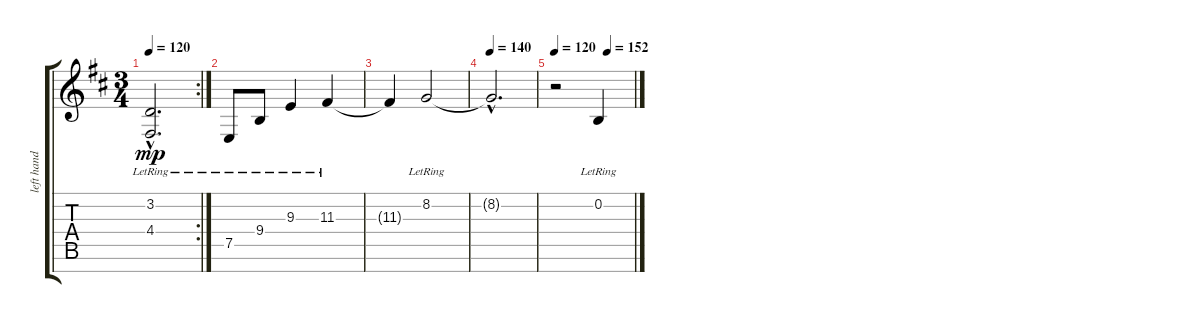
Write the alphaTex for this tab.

\track ("left hand (lower)" "left hand ") {instrument acousticgrandpiano}
\staff {score tabs}
\tuning (E4 B3 G3 D3 A2 E2 B1) {hide}
\rc 2
\ts (3 4)
\tempo 120
\clef g2
\ks d
(3.2{hac lr} 4.4{hac lr}).2{d dy mp} |
7.5{lr}.8 9.4{lr}.8 9.3{lr}.4 11.3{lr}.4 |
11.3{t}.4 8.2{lr}.2 |
\tempo 140
8.2{hac t}.2{d} |
\tempo 120
\tempo (152 0.6666666666666666)
r.2 0.2{lr}.4
